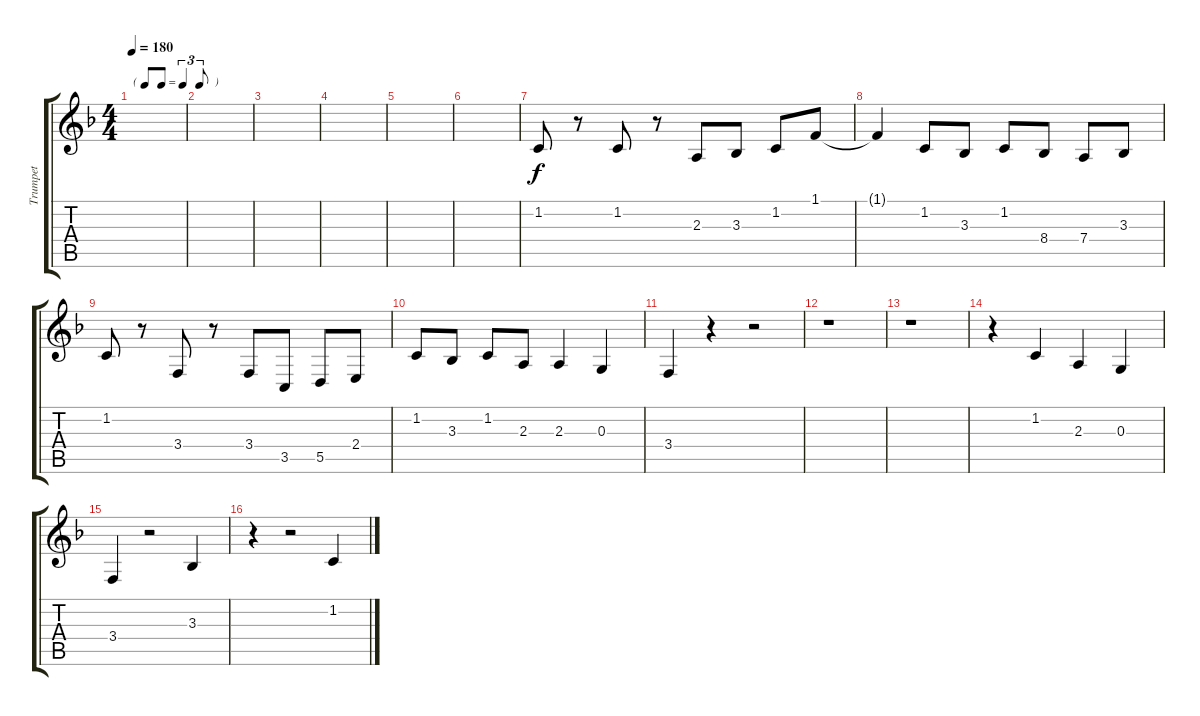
\track ("Trumpet" "Trumpet") {instrument trumpet}
\staff {score tabs}
\tuning (E4 B3 G3 D3 A2 E2) {hide}
\ts (4 4)
\tf triplet8th
\tempo 180
\clef g2
\ks f
|
|
|
|
|
|
1.2.8 r.8 1.2.8 r.8 2.3.8 3.3.8 1.2.8 1.1.8 |
1.1{t}.4 1.2.8 3.3.8 1.2.8 8.4.8 7.4.8 3.3.8 |
1.2.8 r.8 3.4.8 r.8 3.4.8 3.5.8 5.5.8 2.4.8 |
1.2.8 3.3.8 1.2.8 2.3.8 2.3.4 0.3.4 |
3.4.4 r.4 r.2 |
r.1 |
r.1 |
r.4 1.2.4 2.3.4 0.3.4 |
3.4.4 r.2 3.3.4 |
r.4 r.2 1.2.4
